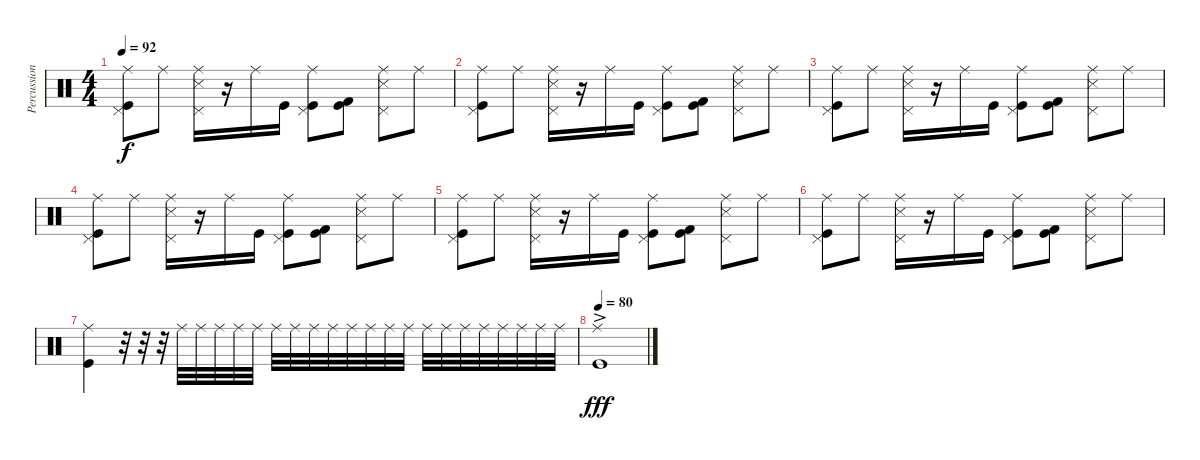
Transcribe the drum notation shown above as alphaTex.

\track ("Percussions" "Percussion") {instrument percussion}
\staff {score}
\articulation defaults
\ts (4 4)
\tempo 92
\clef neutral
\ks c
("Ride (middle)" "Pedal Hi-Hat (hit)" "Kick (hit)").8{dy f} "Ride (middle)".8 ("Ride (middle)" "Pedal Hi-Hat (hit)" "Snare (side stick) 3").16 r.16 "Ride (middle)".16 "Kick (hit)".16 ("Kick (hit)" "Pedal Hi-Hat (hit)" "Ride (middle)").8 ("Kick (hit)" "Kick (hit) 2").8 ("Ride (middle)" "Pedal Hi-Hat (hit)" "Snare (side stick) 3").8 "Ride (middle)".8 |
("Ride (middle)" "Pedal Hi-Hat (hit)" "Kick (hit)").8 "Ride (middle)".8 ("Ride (middle)" "Pedal Hi-Hat (hit)" "Snare (side stick) 3").16 r.16 "Ride (middle)".16 "Kick (hit)".16 ("Kick (hit)" "Pedal Hi-Hat (hit)" "Ride (middle)").8 ("Kick (hit)" "Kick (hit) 2").8 ("Ride (middle)" "Pedal Hi-Hat (hit)" "Snare (side stick) 3").8 "Ride (middle)".8 |
("Ride (middle)" "Pedal Hi-Hat (hit)" "Kick (hit)").8 "Ride (middle)".8 ("Ride (middle)" "Pedal Hi-Hat (hit)" "Snare (side stick) 3").16 r.16 "Ride (middle)".16 "Kick (hit)".16 ("Kick (hit)" "Pedal Hi-Hat (hit)" "Ride (middle)").8 ("Kick (hit)" "Kick (hit) 2").8 ("Ride (middle)" "Pedal Hi-Hat (hit)" "Snare (side stick) 3").8 "Ride (middle)".8 |
("Ride (middle)" "Pedal Hi-Hat (hit)" "Kick (hit)").8 "Ride (middle)".8 ("Ride (middle)" "Pedal Hi-Hat (hit)" "Snare (side stick) 3").16 r.16 "Ride (middle)".16 "Kick (hit)".16 ("Kick (hit)" "Pedal Hi-Hat (hit)" "Ride (middle)").8 ("Kick (hit)" "Kick (hit) 2").8 ("Ride (middle)" "Pedal Hi-Hat (hit)" "Snare (side stick) 3").8 "Ride (middle)".8 |
("Ride (middle)" "Pedal Hi-Hat (hit)" "Kick (hit)").8 "Ride (middle)".8 ("Ride (middle)" "Pedal Hi-Hat (hit)" "Snare (side stick) 3").16 r.16 "Ride (middle)".16 "Kick (hit)".16 ("Kick (hit)" "Pedal Hi-Hat (hit)" "Ride (middle)").8 ("Kick (hit)" "Kick (hit) 2").8 ("Ride (middle)" "Pedal Hi-Hat (hit)" "Snare (side stick) 3").8 "Ride (middle)".8 |
("Ride (middle)" "Pedal Hi-Hat (hit)" "Kick (hit)").8 "Ride (middle)".8 ("Ride (middle)" "Pedal Hi-Hat (hit)" "Snare (side stick) 3").16 r.16 "Ride (middle)".16 "Kick (hit)".16 ("Kick (hit)" "Pedal Hi-Hat (hit)" "Ride (middle)").8 ("Kick (hit)" "Kick (hit) 2").8 ("Ride (middle)" "Pedal Hi-Hat (hit)" "Snare (side stick) 3").8 "Ride (middle)".8 |
("Ride (middle)" "Kick (hit)").4 r.32 r.32 r.32 "Ride (middle)".32 "Ride (middle)".32 "Ride (middle)".32 "Ride (middle)".32 "Ride (middle)".32 "Ride (middle)".32 "Ride (middle)".32 "Ride (middle)".32 "Ride (middle)".32 "Ride (middle)".32 "Ride (middle)".32 "Ride (middle)".32 "Ride (middle)".32 "Ride (middle)".32 "Ride (middle)".32 "Ride (middle)".32 "Ride (middle)".32 "Ride (middle)".32 "Ride (middle)".32 "Ride (middle)".32 "Ride (middle)".32 |
\tempo 80
("Kick (hit)"{ac} "Ride (middle)").1{dy fff}
